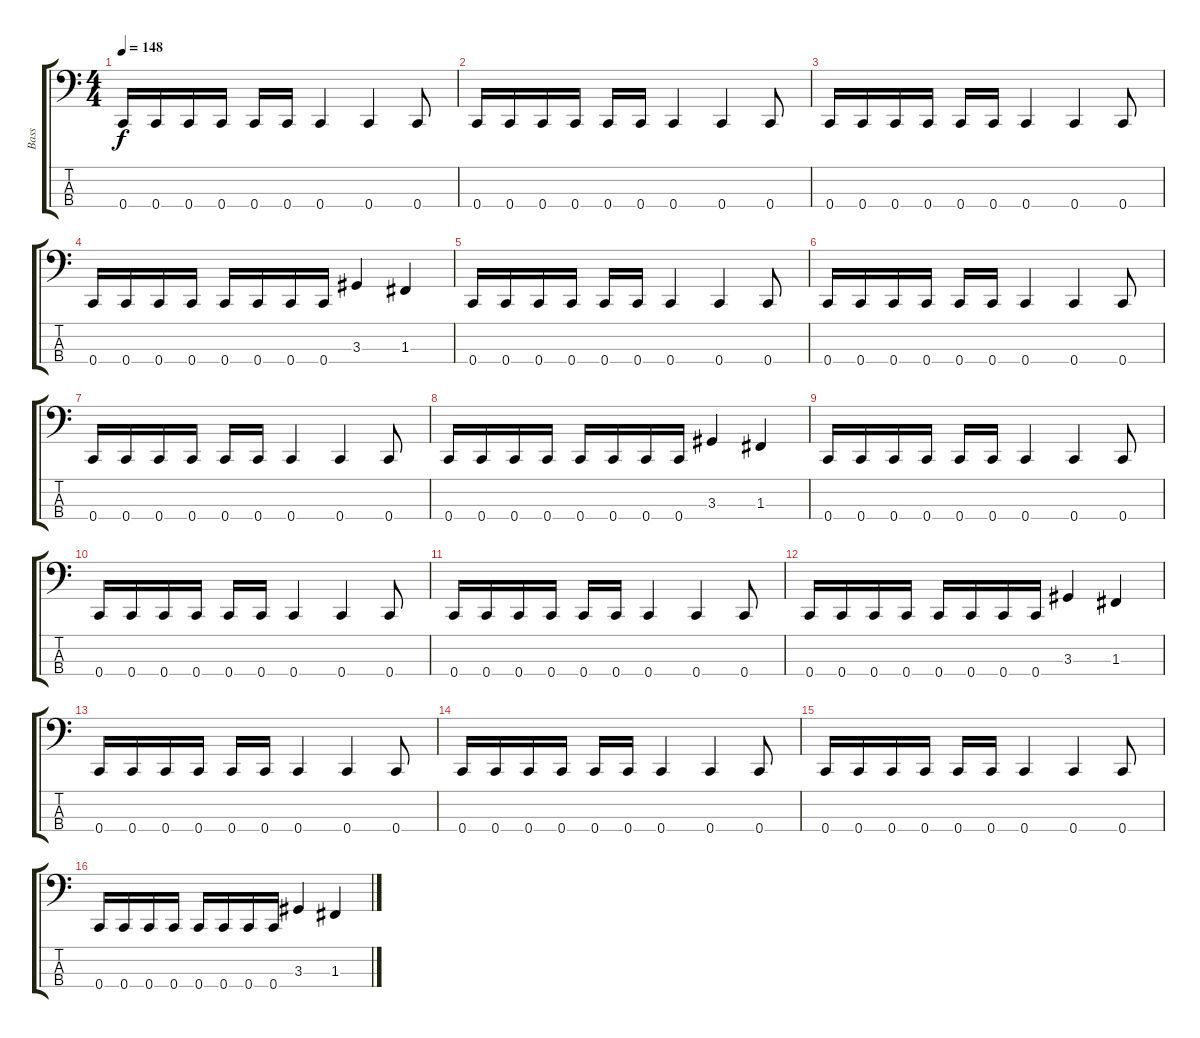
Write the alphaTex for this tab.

\track ("Bass" "Bass") {instrument electricbasspick}
\staff {score tabs}
\tuning (Eb2 Bb1 F1 C1) {hide}
\ts (4 4)
\tempo 148
\clef f4
\ks c
0.4.16{dy f} 0.4.16 0.4.16 0.4.16 0.4.16 0.4.16 0.4.4 0.4.4 0.4.8 |
0.4.16 0.4.16 0.4.16 0.4.16 0.4.16 0.4.16 0.4.4 0.4.4 0.4.8 |
0.4.16 0.4.16 0.4.16 0.4.16 0.4.16 0.4.16 0.4.4 0.4.4 0.4.8 |
0.4.16 0.4.16 0.4.16 0.4.16 0.4.16 0.4.16 0.4.16 0.4.16 3.3.4 1.3.4 |
0.4.16 0.4.16 0.4.16 0.4.16 0.4.16 0.4.16 0.4.4 0.4.4 0.4.8 |
0.4.16 0.4.16 0.4.16 0.4.16 0.4.16 0.4.16 0.4.4 0.4.4 0.4.8 |
0.4.16 0.4.16 0.4.16 0.4.16 0.4.16 0.4.16 0.4.4 0.4.4 0.4.8 |
0.4.16 0.4.16 0.4.16 0.4.16 0.4.16 0.4.16 0.4.16 0.4.16 3.3.4 1.3.4 |
0.4.16 0.4.16 0.4.16 0.4.16 0.4.16 0.4.16 0.4.4 0.4.4 0.4.8 |
0.4.16 0.4.16 0.4.16 0.4.16 0.4.16 0.4.16 0.4.4 0.4.4 0.4.8 |
0.4.16 0.4.16 0.4.16 0.4.16 0.4.16 0.4.16 0.4.4 0.4.4 0.4.8 |
0.4.16 0.4.16 0.4.16 0.4.16 0.4.16 0.4.16 0.4.16 0.4.16 3.3.4 1.3.4 |
0.4.16 0.4.16 0.4.16 0.4.16 0.4.16 0.4.16 0.4.4 0.4.4 0.4.8 |
0.4.16 0.4.16 0.4.16 0.4.16 0.4.16 0.4.16 0.4.4 0.4.4 0.4.8 |
0.4.16 0.4.16 0.4.16 0.4.16 0.4.16 0.4.16 0.4.4 0.4.4 0.4.8 |
0.4.16 0.4.16 0.4.16 0.4.16 0.4.16 0.4.16 0.4.16 0.4.16 3.3.4 1.3.4
